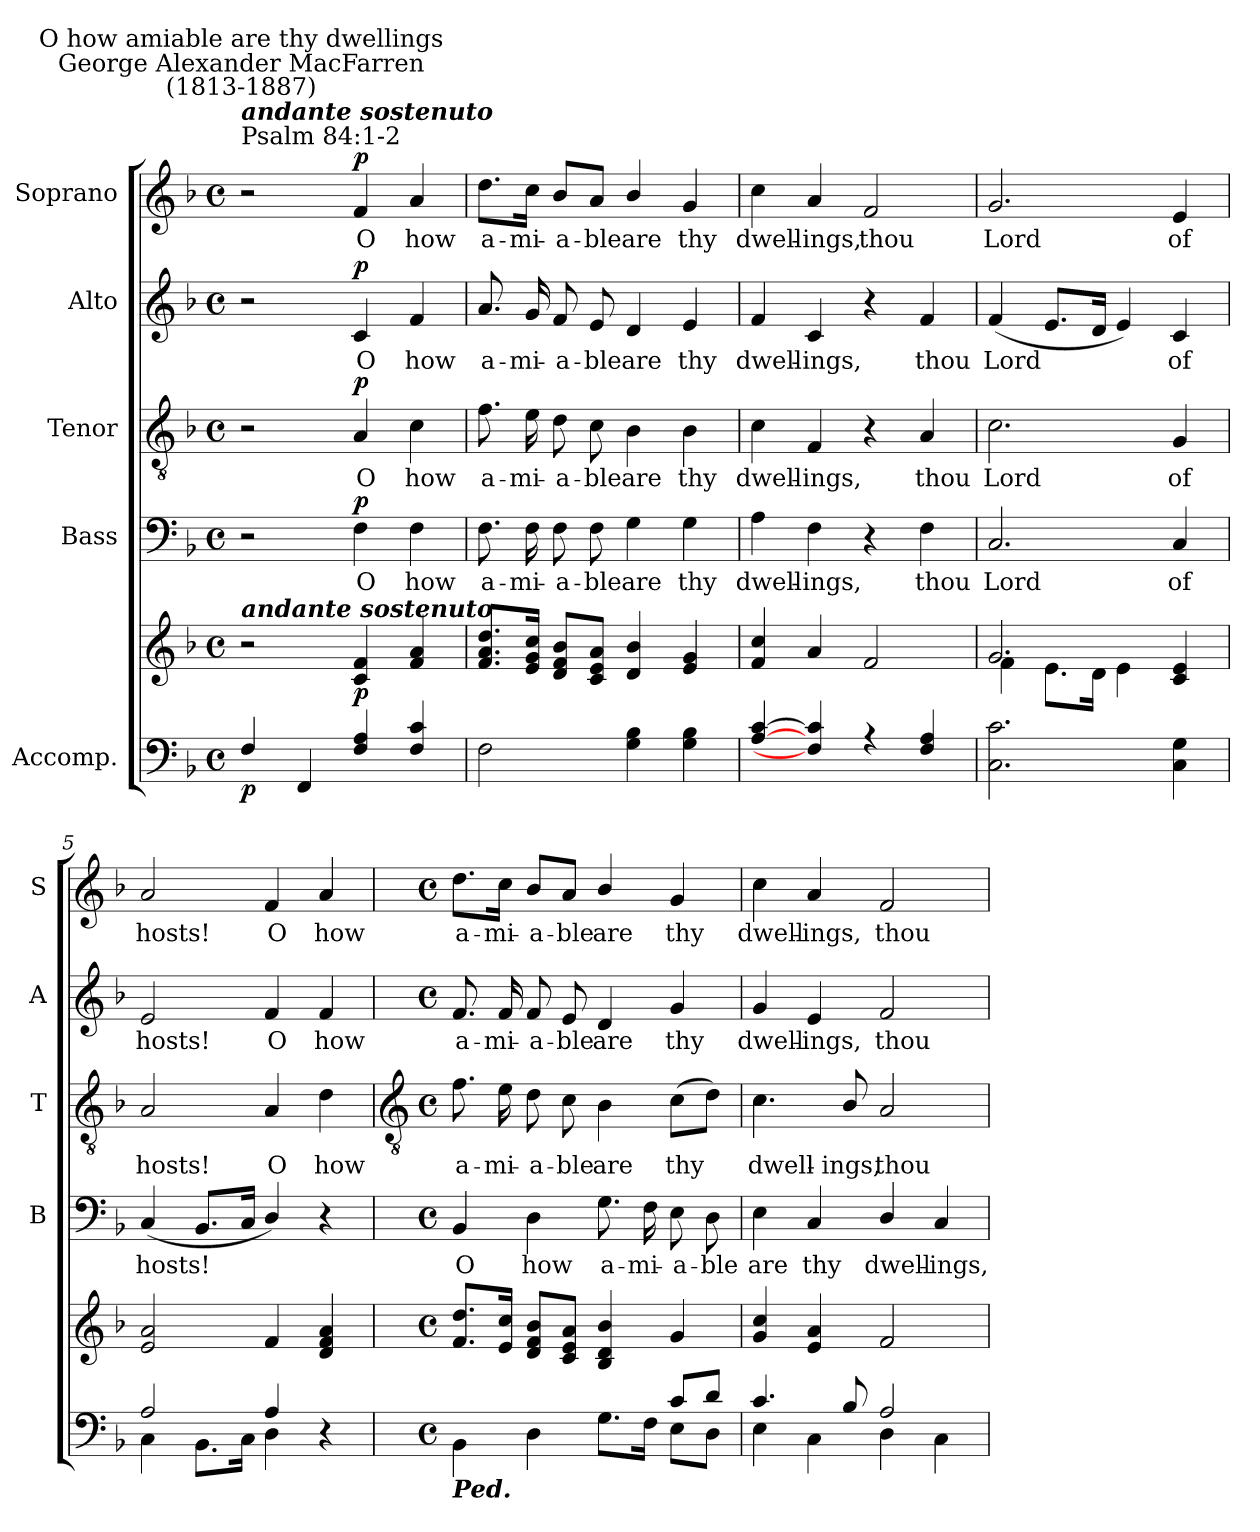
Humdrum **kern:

**kern	**kern	**dynam	**kern	**text	**dynam	**kern	**text	**dynam	**kern	**text	**dynam	**kern	**text	**dynam
*part5	*part5	*part5	*part4	*part4	*part4	*part3	*part3	*part3	*part2	*part2	*part2	*part1	*part1	*part1
*staff6	*staff5	*staff5/6	*staff4	*staff4	*staff4	*staff3	*staff3	*staff3	*staff2	*staff2	*staff2	*staff1	*staff1	*staff1
*I"Accomp.	*	*	*I"Bass	*	*	*I"Tenor	*	*	*I"Alto	*	*	*I"Soprano	*	*
*	*	*	*I'B	*	*	*I'T	*	*	*I'A	*	*	*I'S	*	*
*clefF4	*clefG2	*	*clefF4	*	*	*clefGv2	*	*	*clefG2	*	*	*clefG2	*	*
*k[b-]	*k[b-]	*	*k[b-]	*	*	*k[b-]	*	*	*k[b-]	*	*	*k[b-]	*	*
*F:	*F:	*	*F:	*	*	*F:	*	*	*F:	*	*	*F:	*	*
*M4/4	*M4/4	*	*M4/4	*	*	*M4/4	*	*	*M4/4	*	*	*M4/4	*	*
*met(c)	*met(c)	*	*met(c)	*	*	*met(c)	*	*	*met(c)	*	*	*met(c)	*	*
*MM60	*MM60	*	*MM60	*	*	*MM60	*	*	*MM60	*	*	*MM60	*	*
=1	=1	=1	=1	=1	=1	=1	=1	=1	=1	=1	=1	=1	=1	=1
*^	*	*	*	*	*	*	*	*	*	*	*	*	*	*
!	!	!	!	!	!	!	!	!	!	!	!	!	!LO:TX:a:t=Psalm 84&colon;1-2	!	!
!	!	!	!	!	!	!	!	!	!	!	!	!	!LO:TX:a:Bi:t=andante sostenuto	!	!
!	!	!	!	!	!	!	!	!	!	!	!	!	!LO:TX:a:cj:t=George Alexander MacFarren\n(1813-1887)	!	!
!	!	!	!	!	!	!	!	!	!	!	!	!	!LO:TX:a:cj:t=O how amiable are thy dwellings	!	!
!	!	!LO:TX:a:Bi:t=andante sostenuto	!	!	!	!	!	!	!	!	!	!	!	!	!
!	!	!	!LO:DY:b=2	!	!	!	!	!	!	!	!	!	!	!	!
4F	1ryy	2r	p	2r	.	.	2r	.	.	2r	.	.	2r	.	.
4FF	.	.	.	.	.	.	.	.	.	.	.	.	.	.	.
!	!	!	!LO:DY:b	!	!LO:LY:b	!LO:DY:b	!	!LO:LY:b	!LO:DY:b	!	!LO:LY:b	!LO:DY:b	!	!LO:LY:b	!LO:DY:b
4F 4A	.	4c 4f	p	4F	O	p	4A	O	p	4c	O	p	4f	O	p
!	!	!	!	!	!LO:LY:b	!	!	!LO:LY:b	!	!	!LO:LY:b	!	!	!LO:LY:b	!
4F 4c	.	4f 4a	.	4F	how	.	4c	how	.	4f	how	.	4a	how	.
=2	=2	=2	=2	=2	=2	=2	=2	=2	=2	=2	=2	=2	=2	=2	=2
!	!	!	!	!	!LO:LY:b	!	!	!LO:LY:b	!	!	!LO:LY:b	!	!	!LO:LY:b	!
2ryy	2F\	8.f 8.a 8.ddL	.	8.F	a-	.	8.f	a-	.	8.a	a-	.	8.dd\L	a-	.
!	!	!	!	!	!LO:LY:b	!	!	!LO:LY:b	!	!	!LO:LY:b	!	!	!LO:LY:b	!
.	.	16e 16g 16ccJ	.	16F	-mi-	.	16e	-mi-	.	16g	-mi-	.	16cc\Jk	-mi-	.
!	!	!	!	!	!LO:LY:b	!	!	!LO:LY:b	!	!	!LO:LY:b	!	!	!LO:LY:b	!
.	.	8d/ 8f/ 8b-/L	.	8F	-a-	.	8d	-a-	.	8f	-a-	.	8b-/L	-a-	.
!	!	!	!	!	!LO:LY:b	!	!	!LO:LY:b	!	!	!LO:LY:b	!	!	!LO:LY:b	!
.	.	8c 8e 8aJ	.	8F	-ble	.	8c	-ble	.	8e	-ble	.	8a/J	-ble	.
!	!	!	!	!	!LO:LY:b	!	!	!LO:LY:b	!	!	!LO:LY:b	!	!	!LO:LY:b	!
4G 4B-	4ryy	4d/ 4b-/	.	4G	are	.	4B-	are	.	4d	are	.	4b-/	are	.
!	!	!	!	!	!LO:LY:b	!	!	!LO:LY:b	!	!	!LO:LY:b	!	!	!LO:LY:b	!
4G 4B-	4ryy	4e 4g	.	4G	thy	.	4B-	thy	.	4e	thy	.	4g	thy	.
=3	=3	=3	=3	=3	=3	=3	=3	=3	=3	=3	=3	=3	=3	=3	=3
!	!	!	!	!	!LO:LY:b	!	!	!LO:LY:b	!	!	!LO:LY:b	!	!	!LO:LY:b	!
[4A [4c	1ryy	4f 4cc	.	4A	dwell-	.	4c	dwell-	.	4f	dwell-	.	4cc	dwell-	.
!	!	!	!	!	!LO:LY:b	!	!	!LO:LY:b	!	!	!LO:LY:b	!	!	!LO:LY:b	!
4F] 4c]	.	4a	.	4F	-ings,	.	4F	-ings,	.	4c	-ings,	.	4a	-ings,	.
!	!	!	!	!	!	!	!	!	!	!	!	!	!	!LO:LY:b	!
4r	.	2f	.	4r	.	.	4r	.	.	4r	.	.	2f	thou	.
!	!	!	!	!	!LO:LY:b	!	!	!LO:LY:b	!	!	!LO:LY:b	!	!	!	!
4F 4A	.	.	.	4F	thou	.	4A	thou	.	4f	thou	.	.	.	.
=4	=4	=4	=4	=4	=4	=4	=4	=4	=4	=4	=4	=4	=4	=4	=4
*	*	*^	*	*	*	*	*	*	*	*	*	*	*	*	*
!	!	!	!	!	!	!LO:LY:b	!	!	!LO:LY:b	!	!	!LO:LY:b	!	!	!LO:LY:b	!
2.C 2.c	2.ryy	2.g	4f\	.	2.C	Lord	.	2.c	Lord	.	(<4f	Lord	.	2.g	Lord	.
.	.	.	8.eL	.	.	.	.	.	.	.	8.eL	.	.	.	.	.
.	.	.	16dJ	.	.	.	.	.	.	.	16dJ	.	.	.	.	.
.	.	.	4e\	.	.	.	.	.	.	.	4e)	.	.	.	.	.
!	!	!	!	!	!	!LO:LY:b	!	!	!LO:LY:b	!	!	!LO:LY:b	!	!	!LO:LY:b	!
4C 4G	4ryy	4c 4e	4ryy	.	4C	of	.	4G	of	.	4c	of	.	4e	of	.
=5	=5	=5	=5	=5	=5	=5	=5	=5	=5	=5	=5	=5	=5	=5	=5	=5
!	!	!	!	!	!	!LO:LY:b	!	!	!LO:LY:b	!	!	!LO:LY:b	!	!	!LO:LY:b	!
*	*	*v	*v	*	*	*	*	*	*	*	*	*	*	*	*	*
2A/	4C\	2e 2a	.	(<4C	hosts!	.	2A	hosts!	.	2e	hosts!	.	2a	hosts!	.
.	8.BB-\L	.	.	8.BB-L	.	.	.	.	.	.	.	.	.	.	.
.	16C\J	.	.	16CJ	.	.	.	.	.	.	.	.	.	.	.
!	!	!	!	!	!	!	!	!LO:LY:b	!	!	!LO:LY:b	!	!	!LO:LY:b	!
4A/	4D\	4f	.	4D/)	.	.	4A	O	.	4f	O	.	4f	O	.
!	!	!	!	!	!	!	!	!LO:LY:b	!	!	!LO:LY:b	!	!	!LO:LY:b	!
4r	4ryy	4d 4f 4a	.	4r	.	.	4d	how	.	4f	how	.	4a	how	.
!!LO:LB:g=z
=6	=6	=6	=6	=6	=6	=6	=6	=6	=6	=6	=6	=6	=6	=6	=6
*	*	*	*	*	*	*	*clefGv2	*	*	*	*	*	*	*	*
*M4/4	*	*M4/4	*	*M4/4	*	*	*M4/4	*	*	*M4/4	*	*	*M4/4	*	*
*met(c)	*	*met(c)	*	*met(c)	*	*	*met(c)	*	*	*met(c)	*	*	*met(c)	*	*
!LO:TX:b:Bi:t=Ped.	!	!	!	!	!	!	!	!	!	!	!	!	!	!	!
!	!	!	!	!	!LO:LY:b	!	!	!LO:LY:b	!	!	!LO:LY:b	!	!	!LO:LY:b	!
2.ryy	4BB-\	8.f 8.ddL	.	4BB-	O	.	8.f	a-	.	8.f	a-	.	8.dd\L	a-	.
!	!	!	!	!	!	!	!	!LO:LY:b	!	!	!LO:LY:b	!	!	!LO:LY:b	!
.	.	16e 16ccJ	.	.	.	.	16e	-mi-	.	16f	-mi-	.	16cc\Jk	-mi-	.
!	!	!	!	!	!LO:LY:b	!	!	!LO:LY:b	!	!	!LO:LY:b	!	!	!LO:LY:b	!
.	4D\	8d 8f 8b-L	.	4D	how	.	8d	-a-	.	8f	-a-	.	8b-/L	-a-	.
!	!	!	!	!	!	!	!	!LO:LY:b	!	!	!LO:LY:b	!	!	!LO:LY:b	!
.	.	8c 8e 8aJ	.	.	.	.	8c	-ble	.	8e	-ble	.	8a/J	-ble	.
!	!	!	!	!	!LO:LY:b	!	!	!LO:LY:b	!	!	!LO:LY:b	!	!	!LO:LY:b	!
.	8.G\L	4B-/ 4d/ 4b-/	.	8.G	a-	.	4B-	are	.	4d	are	.	4b-/	are	.
!	!	!	!	!	!LO:LY:b	!	!	!	!	!	!	!	!	!	!
.	16F\J	.	.	16F	-mi-	.	.	.	.	.	.	.	.	.	.
!	!	!	!	!	!LO:LY:b	!	!	!LO:LY:b	!	!	!LO:LY:b	!	!	!LO:LY:b	!
8c/L	8E\L	4g	.	8E	-a-	.	(>8cL	thy	.	4g	thy	.	4g	thy	.
!	!	!	!	!	!LO:LY:b	!	!	!	!	!	!	!	!	!	!
8d/J	8D\J	.	.	8D	-ble	.	8dJ)	.	.	.	.	.	.	.	.
=7	=7	=7	=7	=7	=7	=7	=7	=7	=7	=7	=7	=7	=7	=7	=7
!	!	!	!	!	!LO:LY:b	!	!	!LO:LY:b	!	!	!LO:LY:b	!	!	!LO:LY:b	!
4.c/	4E\	4g 4cc	.	4E	are	.	4.c	dwell-	.	4g	dwell-	.	4cc	dwell-	.
!	!	!	!	!	!LO:LY:b	!	!	!	!	!	!LO:LY:b	!	!	!LO:LY:b	!
.	4C\	4e 4a	.	4C	thy	.	.	.	.	4e	-ings,	.	4a	-ings,	.
!	!	!	!	!	!	!	!	!LO:LY:b	!	!	!	!	!	!	!
8B-/	.	.	.	.	.	.	8B-/	-ings,	.	.	.	.	.	.	.
!	!	!	!	!	!LO:LY:b	!	!	!LO:LY:b	!	!	!LO:LY:b	!	!	!LO:LY:b	!
2A/	4D\	2f	.	4D/	dwell-	.	2A	thou	.	2f	thou	.	2f	thou	.
!	!	!	!	!	!LO:LY:b	!	!	!	!	!	!	!	!	!	!
.	4C\	.	.	4C	-ings,	.	.	.	.	.	.	.	.	.	.
*v	*v	*	*	*	*	*	*	*	*	*	*	*	*	*	*
=	=	=	=	=	=	=	=	=	=	=	=	=	=	=
*-	*-	*-	*-	*-	*-	*-	*-	*-	*-	*-	*-	*-	*-	*-
